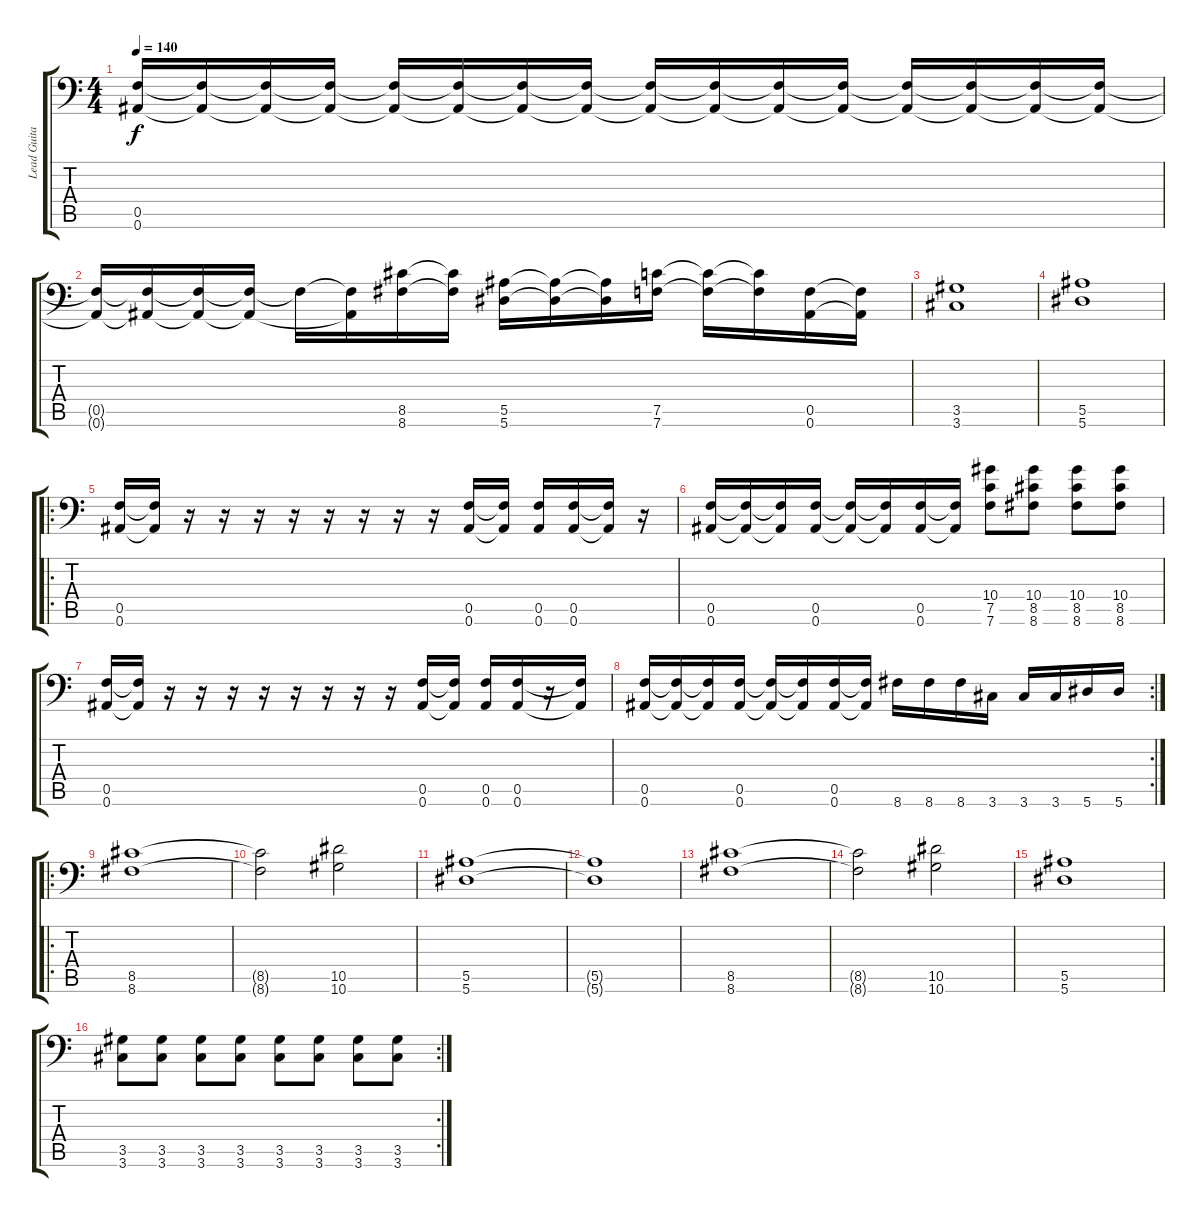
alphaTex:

\track ("Lead Guitar" "Lead Guita") {instrument distortionguitar}
\staff {score tabs}
\tuning (C4 G3 Eb3 Bb2 F2 Bb1) {hide}
\ts (4 4)
\tempo 140
\clef f4
\ks c
(0.5 0.6).16{dy f} (0.5{t} 0.6{t}).16 (0.5{t} 0.6{t}).16 (0.5{t} 0.6{t}).16 (0.5{t} 0.6{t}).16 (0.5{t} 0.6{t}).16 (0.5{t} 0.6{t}).16 (0.5{t} 0.6{t}).16 (0.5{t} 0.6{t}).16 (0.5{t} 0.6{t}).16 (0.5{t} 0.6{t}).16 (0.5{t} 0.6{t}).16 (0.5{t} 0.6{t}).16 (0.5{t} 0.6{t}).16 (0.5{t} 0.6{t}).16 (0.5{t} 0.6{t}).16 |
(0.5{t} 0.6{t}).16 (0.5{t} 0.6{t}).16 (0.5{t} 0.6{t}).16 (0.5{t} 0.6{t}).16 0.5{t}.16 (0.5{t} 0.6{t}).16 (8.5 8.6).16 (8.5{t} 8.6{t}).16 (5.5 5.6).16 (5.5{t} 5.6{t}).16 (5.5{t} 5.6{t}).16 (7.5 7.6).16 (7.5{t} 7.6{t}).16 (7.5{t} 7.6{t}).16 (0.5 0.6).16 (0.5{t} 0.6{t}).16 |
(3.5 3.6).1 |
(5.5 5.6).1 |
\ro
(0.5 0.6).16 (0.5{t} 0.6{t}).16 r.16 r.16 r.16 r.16 r.16 r.16 r.16 r.16 (0.5 0.6).16 (0.5{t} 0.6{t}).16 (0.5 0.6).16 (0.5 0.6).16 (0.5{t} 0.6{t}).16 r.16 |
(0.5 0.6).16 (0.5{t} 0.6{t}).16 (0.5{t} 0.6{t}).16 (0.5 0.6).16 (0.5{t} 0.6{t}).16 (0.5{t} 0.6{t}).16 (0.5 0.6).16 (0.5{t} 0.6{t}).16 (10.4 7.5 7.6).8 (10.4 8.5 8.6).8 (10.4 8.5 8.6).8 (10.4 8.5 8.6).8 |
(0.5 0.6).16 (0.5{t} 0.6{t}).16 r.16 r.16 r.16 r.16 r.16 r.16 r.16 r.16 (0.5 0.6).16 (0.5{t} 0.6{t}).16 (0.5 0.6).16 (0.5 0.6).16 r.16 (0.5{t} 0.6{t}).16 |
\rc 2
(0.5 0.6).16 (0.5{t} 0.6{t}).16 (0.5{t} 0.6{t}).16 (0.5 0.6).16 (0.5{t} 0.6{t}).16 (0.5{t} 0.6{t}).16 (0.5 0.6).16 (0.5{t} 0.6{t}).16 8.6.16 8.6.16 8.6.16 3.6.16 3.6.16 3.6.16 5.6.16 5.6.16 |
\ro
(8.5 8.6).1 |
(8.5{t} 8.6{t}).2 (10.5 10.6).2 |
(5.5 5.6).1 |
(5.5{t} 5.6{t}).1 |
(8.5 8.6).1 |
(8.5{t} 8.6{t}).2 (10.5 10.6).2 |
(5.5 5.6).1 |
\rc 2
(3.5 3.6).8 (3.5 3.6).8 (3.5 3.6).8 (3.5 3.6).8 (3.5 3.6).8 (3.5 3.6).8 (3.5 3.6).8 (3.5 3.6).8
